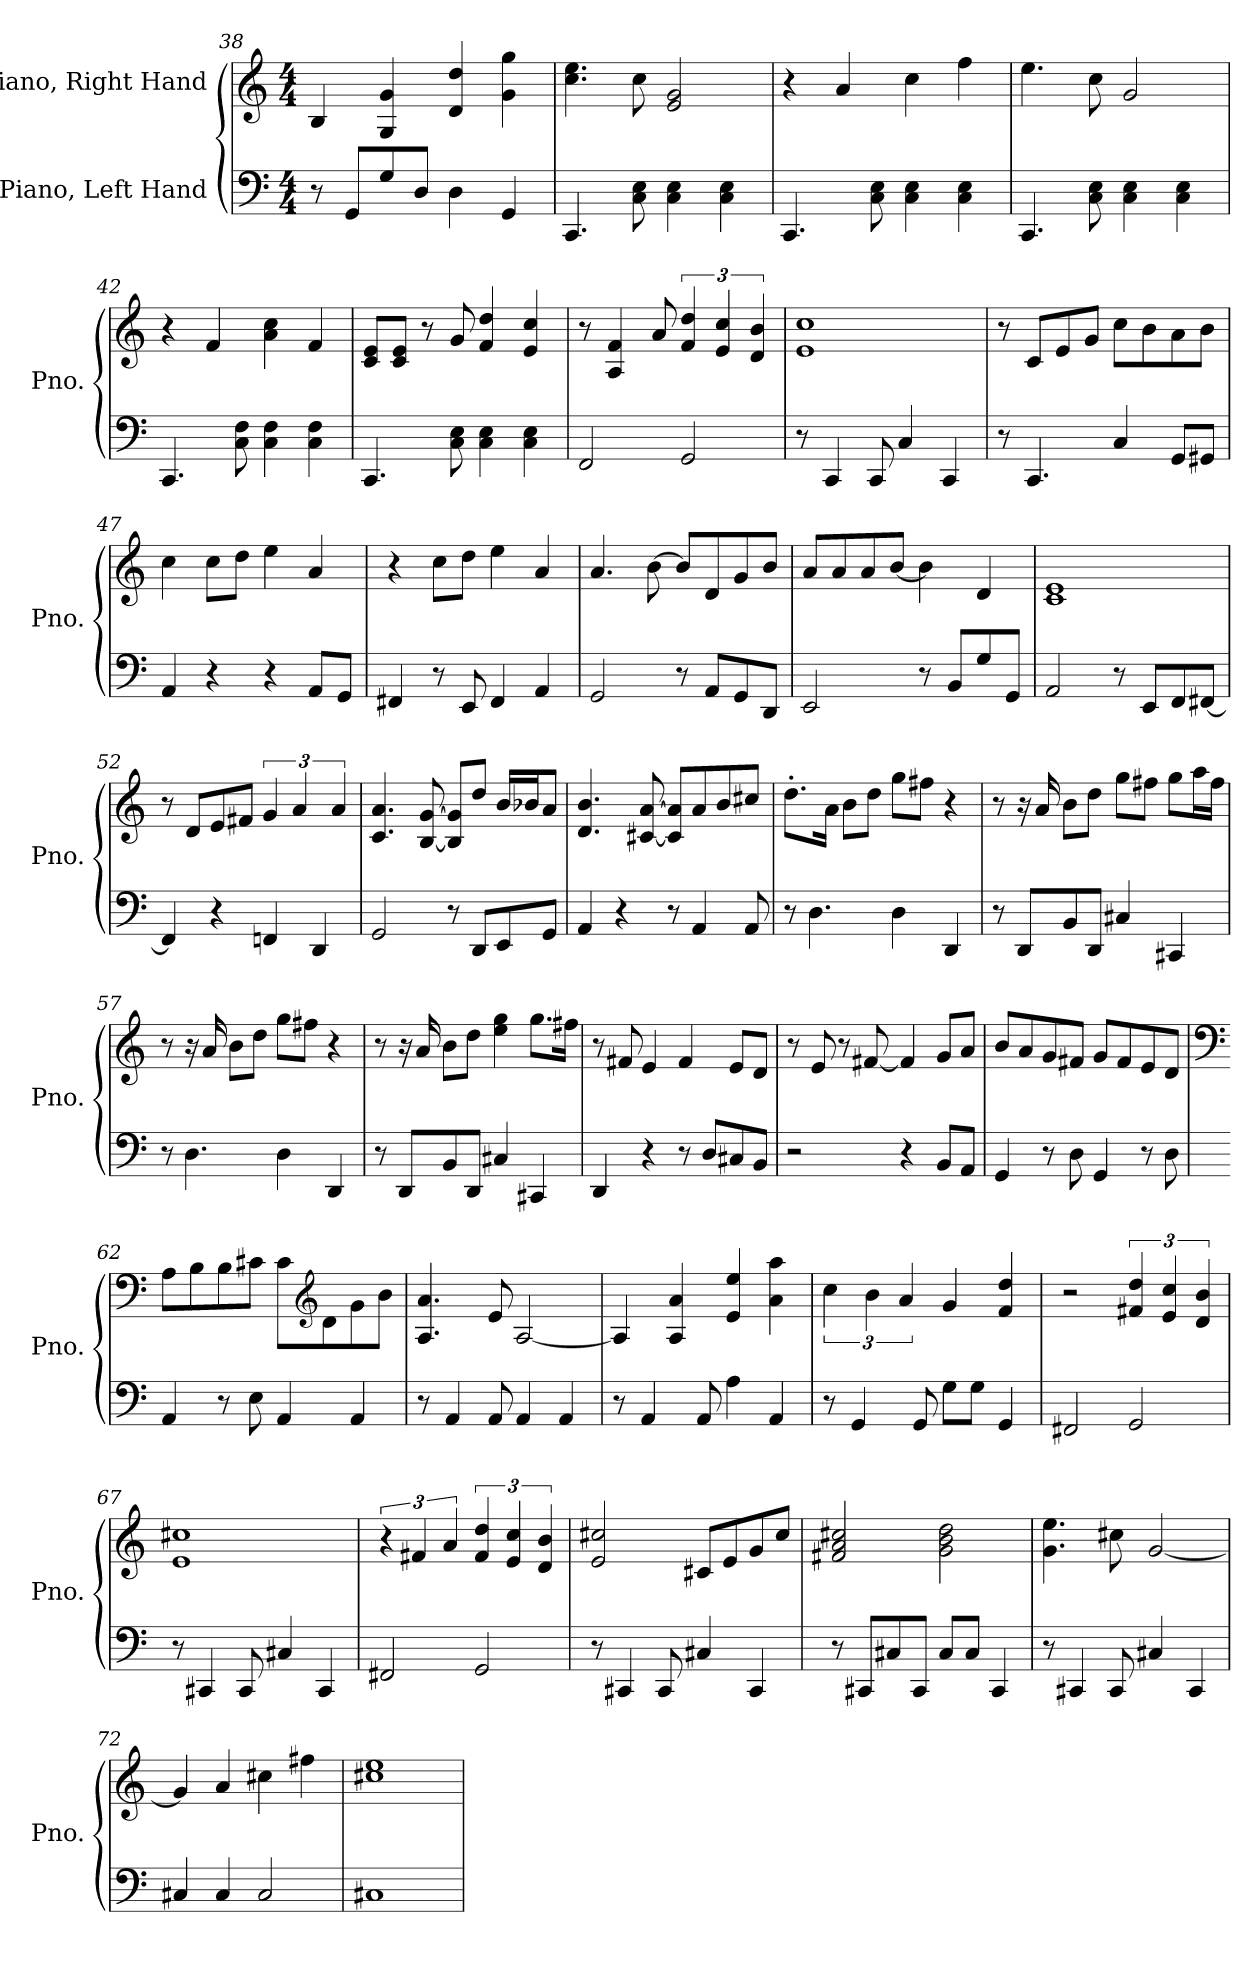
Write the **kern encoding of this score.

**kern	**kern
*part2	*part1
*staff2	*staff1
*I"Piano, Left Hand	*I"Piano, Right Hand
*I'Pno.	*I'Pno.
*clefF4	*clefG2
*k[]	*k[]
*M4/4	*M4/4
=38	=38
8r	4B/
8GG/L	.
8G/	4G/ 4g/
8D/J	.
4D\	4d/ 4dd/
4GG/	4g\ 4gg\
=39	=39
4.CC/	4.cc\ 4.ee\
8C\ 8E\	8cc\
4C\ 4E\	2e/ 2g/
4C\ 4E\	.
=40	=40
4.CC/	4r
.	4a/
8C\ 8E\	.
4C\ 4E\	4cc\
4C\ 4E\	4ff\
=41	=41
4.CC/	4.ee\
8C\ 8E\	8cc\
4C\ 4E\	2g/
4C\ 4E\	.
=42	=42
4.CC/	4r
.	4f/
8C\ 8F\	.
4C\ 4F\	4a\ 4cc\
4C\ 4F\	4f/
=43	=43
4.CC/	8c/ 8e/L
.	8c/ 8e/J
.	8r
8C\ 8E\	8g/
4C\ 4E\	4f/ 4dd/
4C\ 4E\	4e/ 4cc/
!!LO:LB:g=z
=44	=44
2FF/	8r
.	4A/ 4f/
.	8a/
2GG/	6f/ 6dd/
.	6e/ 6cc/
.	6d/ 6b/
=45	=45
8r	1e 1cc
4CC/	.
8CC/	.
4C/	.
4CC/	.
=46	=46
8r	8r
4.CC/	8c/L
.	8e/
.	8g/J
4C/	8cc\L
.	8b\
8GG/L	8a\
8GG#X/J	8b\J
=47	=47
4AA/	4cc\
4r	8cc\L
.	8dd\J
4r	4ee\
8AA/L	4a/
8GG/J	.
=48	=48
4FF#X/	4r
8r	8cc\L
8EE/	8dd\J
4FF#/	4ee\
4AA/	4a/
=49	=49
2GG/	4.a/
.	[8b\
8r	8b/L]
8AA/L	8d/
8GG/	8g/
8DD/J	8b/J
!!LO:LB:g=z
=50	=50
2EE/	8a/L
.	8a/
.	8a/
.	[8b/J
8r	4b\]
8BB/L	.
8G/	4d/
8GG/J	.
=51	=51
2AA/	1c 1e
8r	.
8EE/L	.
8FF/	.
[8FF#X/J	.
=52	=52
4FF#/]	8r
.	8d/L
4r	8e/
.	8f#X/J
4FFn/	6g/
.	6a/
4DD/	.
.	6a/
=53	=53
2GG/	4.c/ 4.a/
.	[8B/ [8g/
8r	8B/] 8g/]L
8DD/L	8dd/J
8EE/	16b/LL
.	16b-X/J
8GG/J	8a/J
!!LO:LB:g=z
=54	=54
4AA/	4.d/ 4.b/
4r	.
.	[8c#X/ [8a/
8r	8c#/] 8a/]L
4AA/	8a/
.	8b/
8AA/	8cc#X/J
=55	=55
8r	8.dd'\L
4.D\	.
.	16a\Jk
.	8b\L
.	8dd\J
4D\	8gg\L
.	8ff#X\J
4DD/	4r
=56	=56
8r	8r
8DD/L	16r
.	16a/
8BB/	8b\L
8DD/J	8dd\J
4C#X/	8gg\L
.	8ff#X\J
4CC#X/	8gg\L
.	16aa\L
.	16ff#\JJ
=57	=57
8r	8r
4.D\	16r
.	16a/
.	8b\L
.	8dd\J
4D\	8gg\L
.	8ff#X\J
4DD/	4r
!!LO:LB:g=z
=58	=58
8r	8r
8DD/L	16r
.	16a/
8BB/	8b\L
8DD/J	8dd\J
4C#X/	4ee\ 4gg\
4CC#X/	8.gg\L
.	16ff#X\Jk
=59	=59
4DD/	8r
.	8f#X/
4r	4e/
8r	4f#/
8D/L	.
8C#X/	8e/L
8BB/J	8d/J
=60	=60
2r	8r
.	8e/
.	8r
.	[8f#X/
4r	4f#/]
8BB/L	8g/L
8AA/J	8a/J
=61	=61
4GG/	8b/L
.	8a/
8r	8g/
8D\	8f#X/J
4GG/	8g/L
.	8f#/
8r	8e/
8D\	8d/J
!!LO:LB:g=z
=62	=62
*	*clefF4
4AA/	8A\L
.	8B\
8r	8B\
8E\	8c#X\J
4AA/	8c#\L
*	*clefG2
.	8d\
4AA/	8g\
.	8b\J
=63	=63
8r	4.A/ 4.a/
4AA/	.
8AA/	8e/
4AA/	[2A/
4AA/	.
=64	=64
8r	4A/]
4AA/	.
.	4A/ 4a/
8AA/	.
4A\	4e/ 4ee/
4AA/	4a\ 4aa\
=65	=65
8r	6cc\
4GG/	.
.	6b\
.	6a/
8GG/	.
8G\L	4g/
8G\J	.
4GG/	4f/ 4dd/
=66	=66
2FF#X/	2r
2GG/	6f#X/ 6dd/
.	6e/ 6cc/
.	6d/ 6b/
!!LO:PB:g=z
=67	=67
8r	1e 1cc#X
4CC#X/	.
8CC#/	.
4C#X/	.
4CC#/	.
=68	=68
2FF#X/	6r
.	6f#X/
.	6a/
2GG/	6f#/ 6dd/
.	6e/ 6cc/
.	6d/ 6b/
=69	=69
8r	2e/ 2cc#X/
4CC#X/	.
8CC#/	.
4C#X/	8c#X/L
.	8e/
4CC#/	8g/
.	8cc#/J
=70	=70
8r	2f#X/ 2a/ 2cc#X/
8CC#X/L	.
8C#X/	.
8CC#/J	.
8C#/L	2g\ 2b\ 2dd\
8C#/J	.
4CC#/	.
!!LO:LB:g=z
=71	=71
8r	4.g\ 4.ee\
4CC#X/	.
8CC#/	8cc#X\
4C#X/	[2g/
4CC#/	.
=72	=72
4C#X/	4g/]
4C#/	4a/
2C#/	4cc#X\
.	4ff#X\
=73	=73
1C#X	1cc#X 1ee
=	=
*-	*-
